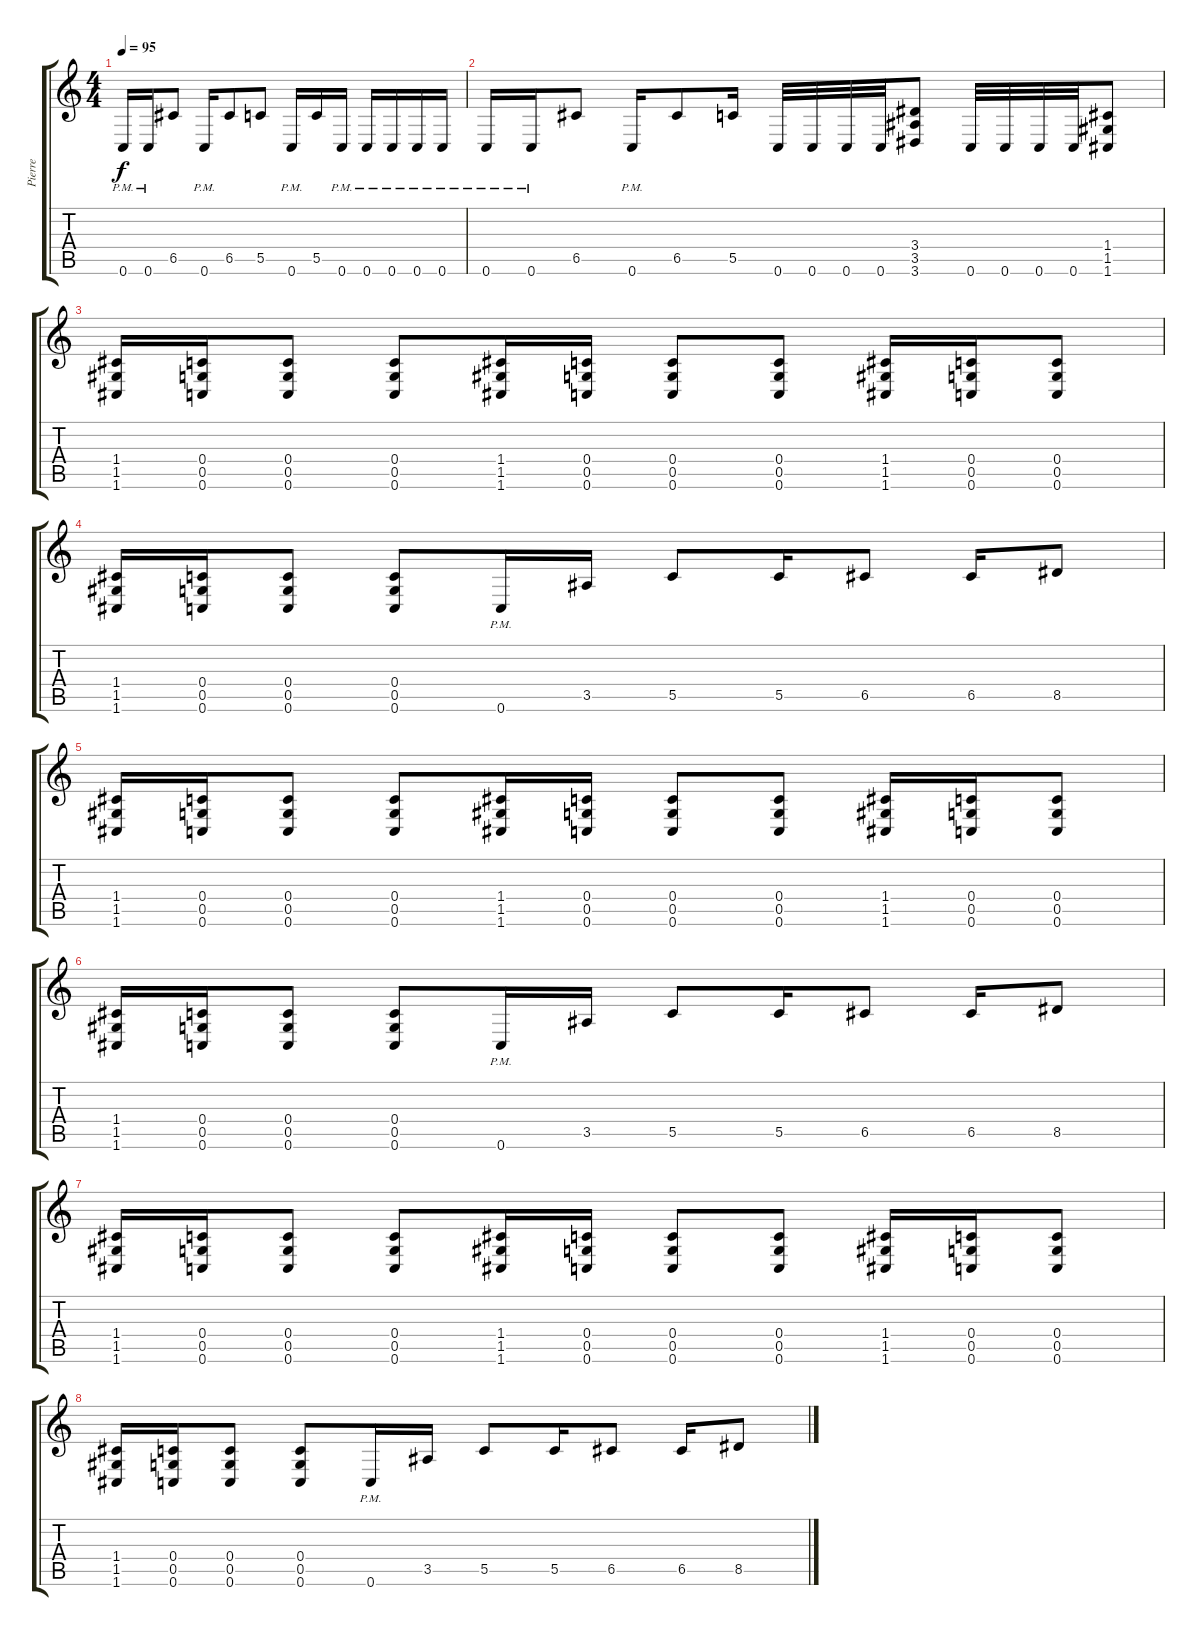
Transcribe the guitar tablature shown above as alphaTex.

\track ("Pierre" "Pierre") {instrument distortionguitar}
\staff {score tabs}
\tuning (D4 A3 F3 C3 G2 C2) {hide}
\ts (4 4)
\tempo 95
\clef g2
\ks c
0.6{pm}.16{dy f} 0.6{pm}.16 6.5.8 0.6{pm}.16 6.5.8 5.5.8 0.6{pm}.16 5.5.16 0.6{pm}.16 0.6{pm}.16 0.6{pm}.16 0.6{pm}.16 0.6{pm}.16 |
0.6{pm}.16 0.6{pm}.16 6.5.8 0.6{pm}.16 6.5.8 5.5.16 0.6.32 0.6.32 0.6.32 0.6.32 (3.4 3.5 3.6).8 0.6.32 0.6.32 0.6.32 0.6.32 (1.4 1.5 1.6).8 |
(1.4 1.5 1.6).16 (0.4 0.5 0.6).16 (0.4 0.5 0.6).8 (0.4 0.5 0.6).8 (1.4 1.5 1.6).16 (0.4 0.5 0.6).16 (0.4 0.5 0.6).8 (0.4 0.5 0.6).8 (1.4 1.5 1.6).16 (0.4 0.5 0.6).16 (0.4 0.5 0.6).8 |
(1.4 1.5 1.6).16 (0.4 0.5 0.6).16 (0.4 0.5 0.6).8 (0.4 0.5 0.6).8 0.6{pm}.16 3.5.16 5.5.8 5.5.16 6.5.8 6.5.16 8.5.8 |
(1.4 1.5 1.6).16 (0.4 0.5 0.6).16 (0.4 0.5 0.6).8 (0.4 0.5 0.6).8 (1.4 1.5 1.6).16 (0.4 0.5 0.6).16 (0.4 0.5 0.6).8 (0.4 0.5 0.6).8 (1.4 1.5 1.6).16 (0.4 0.5 0.6).16 (0.4 0.5 0.6).8 |
(1.4 1.5 1.6).16 (0.4 0.5 0.6).16 (0.4 0.5 0.6).8 (0.4 0.5 0.6).8 0.6{pm}.16 3.5.16 5.5.8 5.5.16 6.5.8 6.5.16 8.5.8 |
(1.4 1.5 1.6).16 (0.4 0.5 0.6).16 (0.4 0.5 0.6).8 (0.4 0.5 0.6).8 (1.4 1.5 1.6).16 (0.4 0.5 0.6).16 (0.4 0.5 0.6).8 (0.4 0.5 0.6).8 (1.4 1.5 1.6).16 (0.4 0.5 0.6).16 (0.4 0.5 0.6).8 |
(1.4 1.5 1.6).16 (0.4 0.5 0.6).16 (0.4 0.5 0.6).8 (0.4 0.5 0.6).8 0.6{pm}.16 3.5.16 5.5.8 5.5.16 6.5.8 6.5.16 8.5.8
